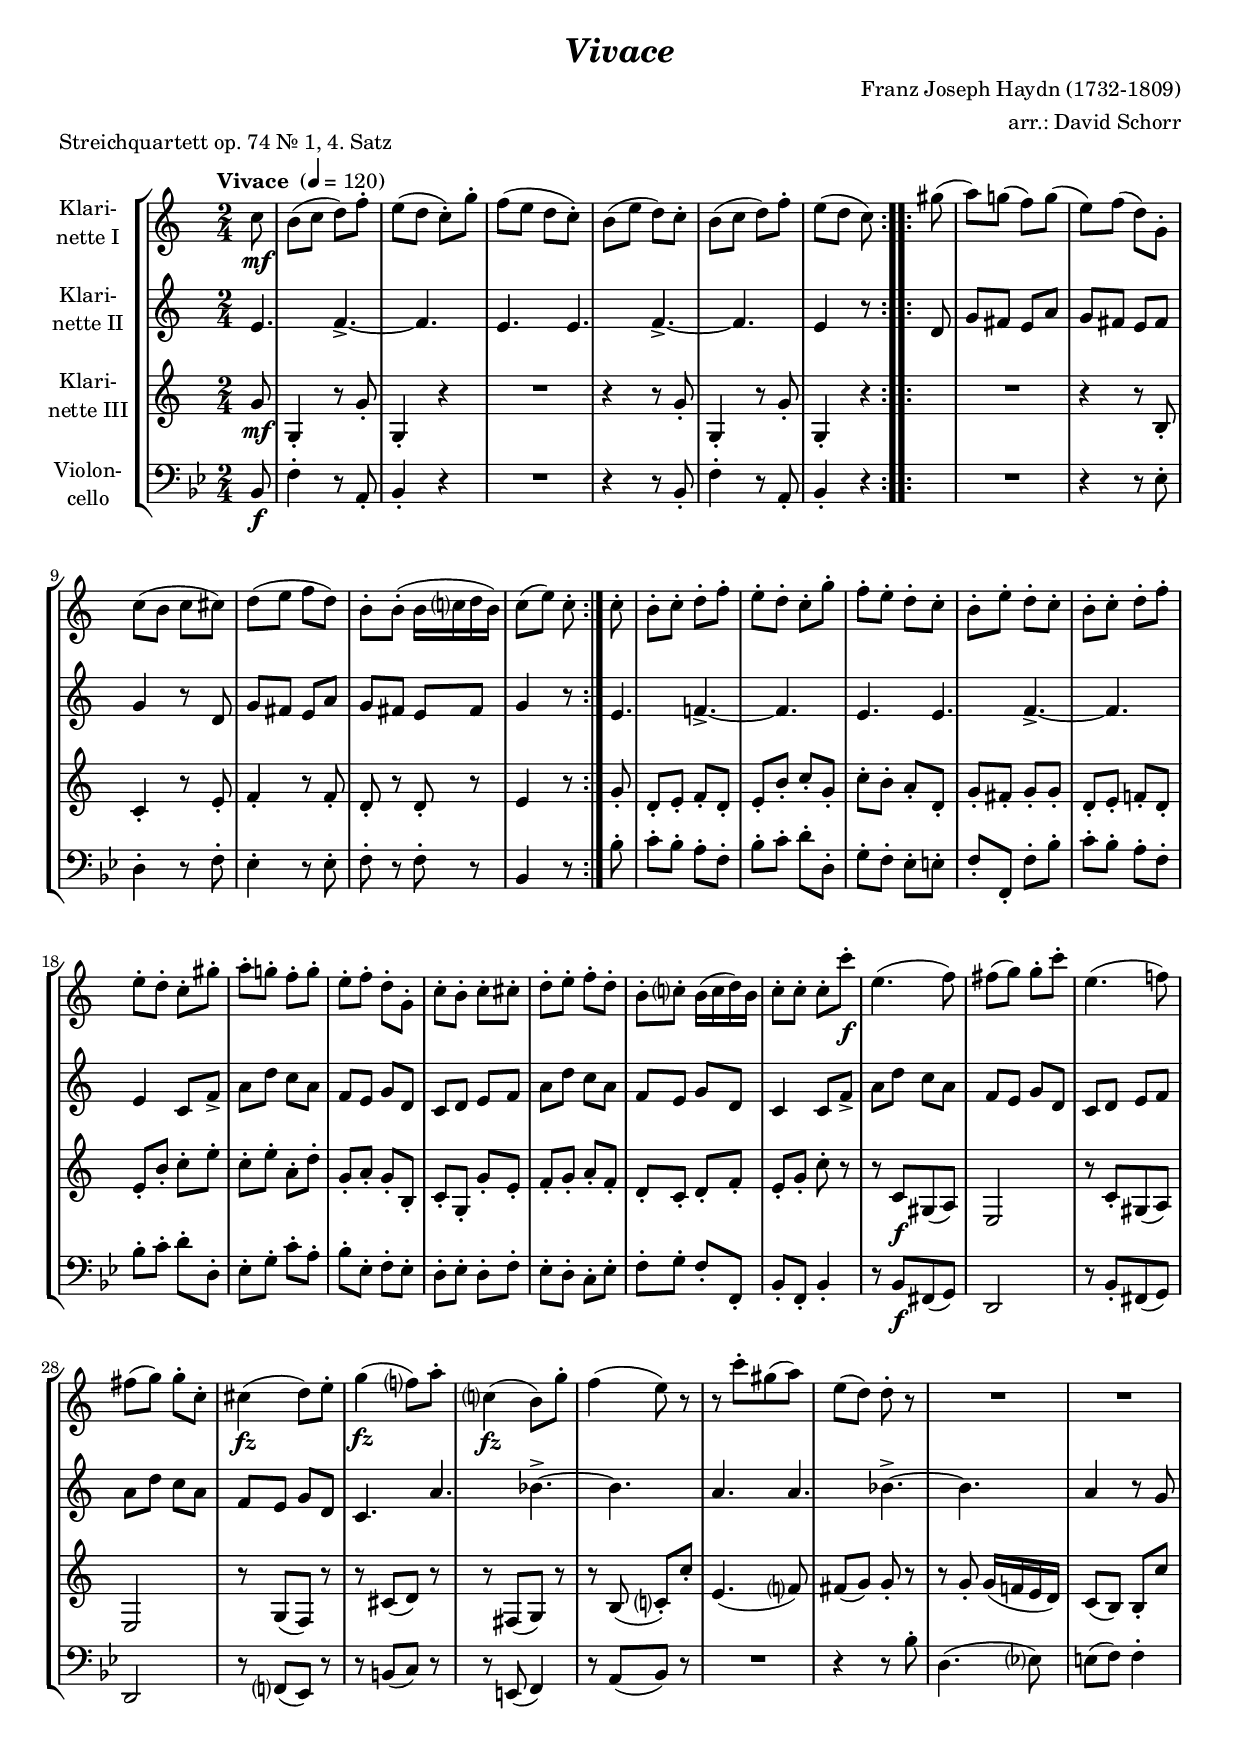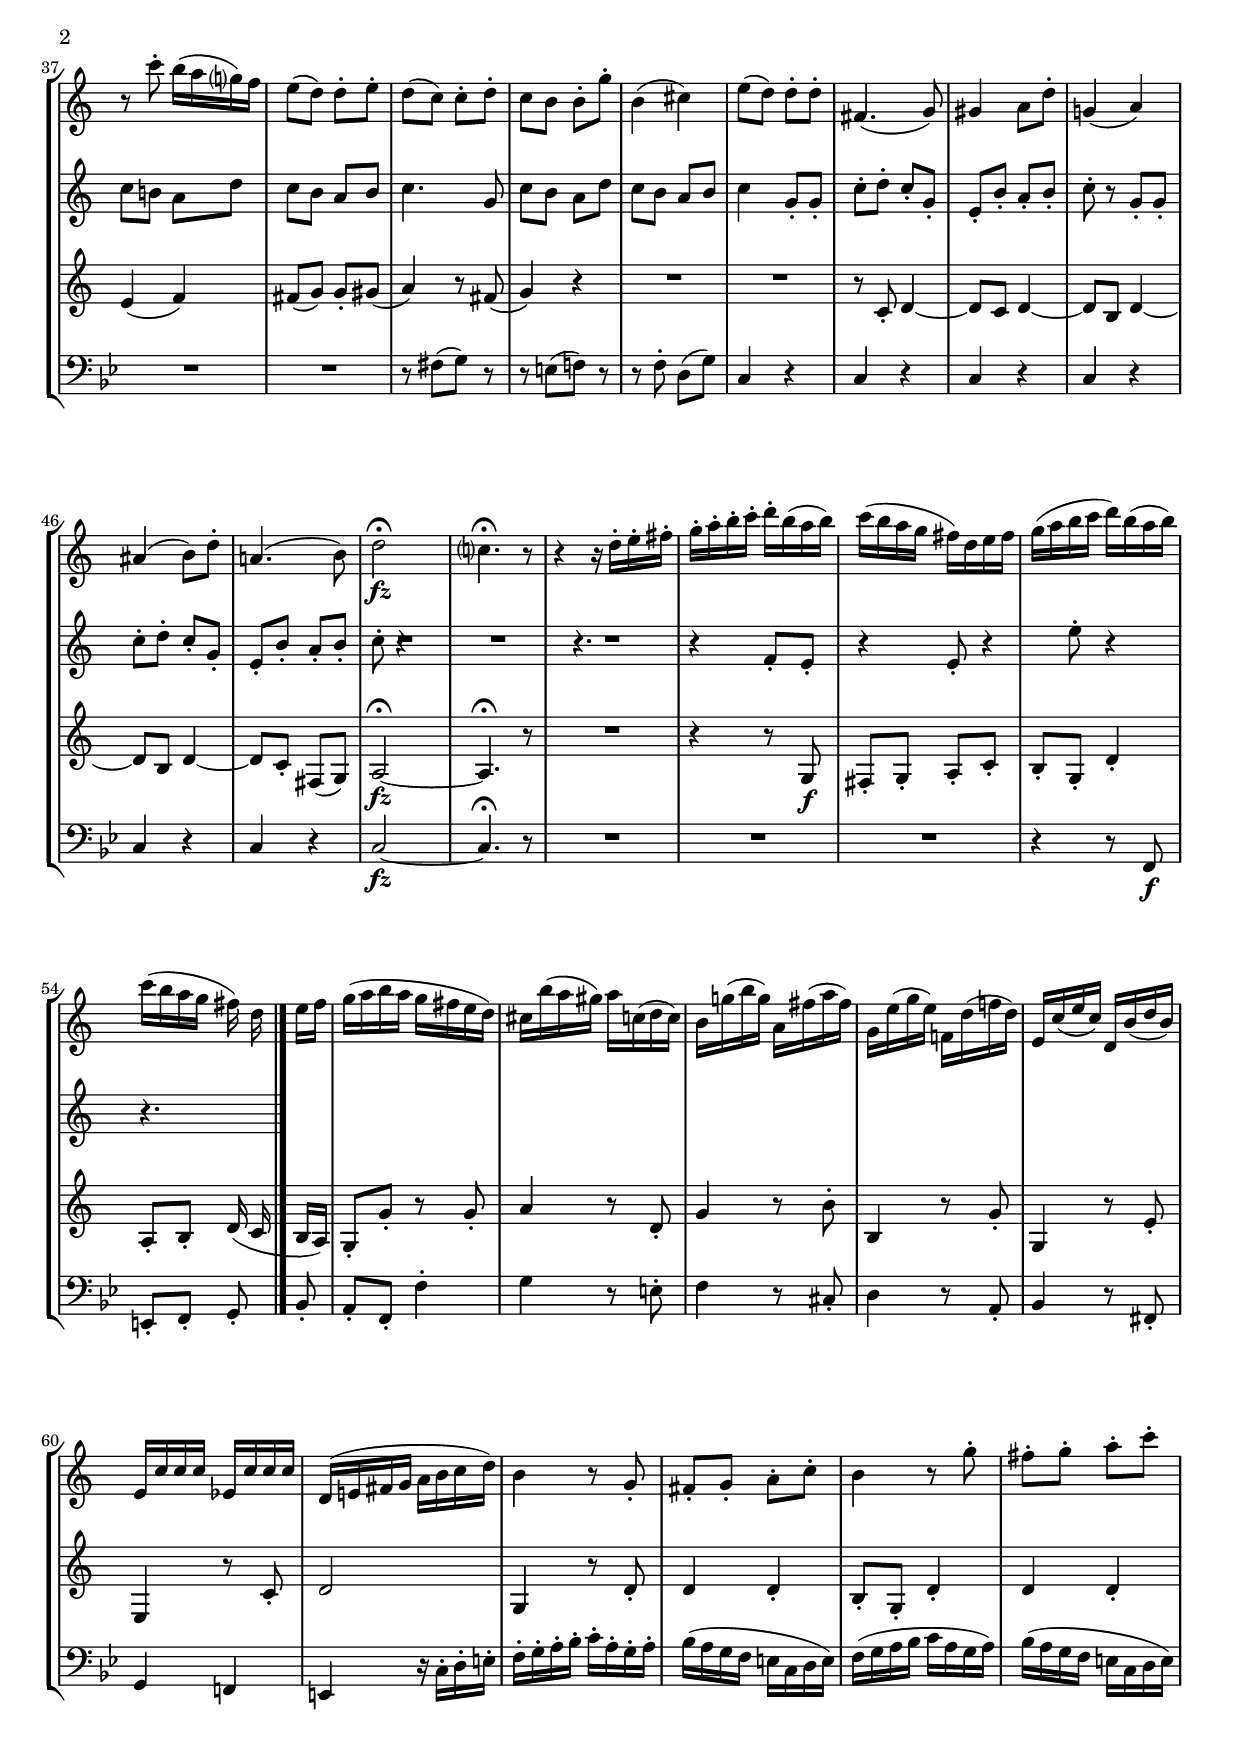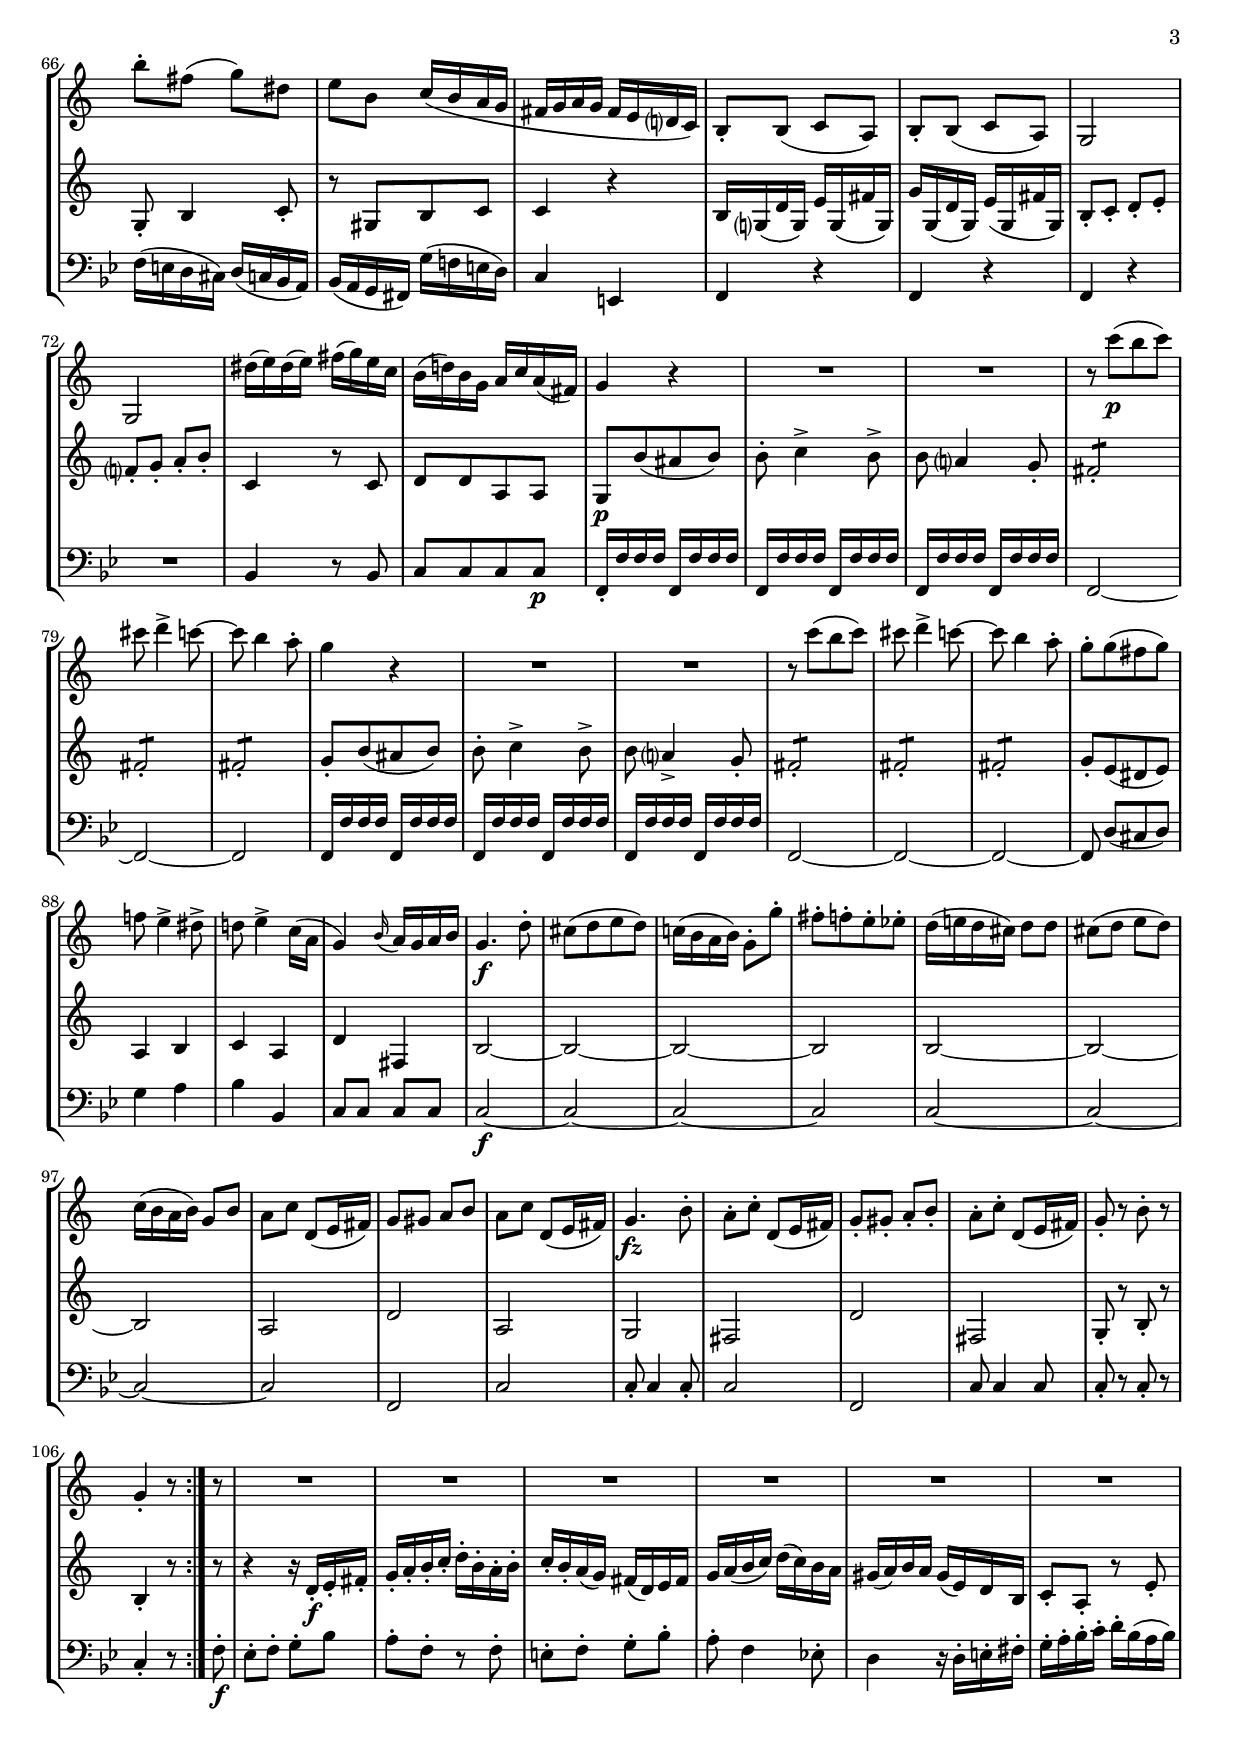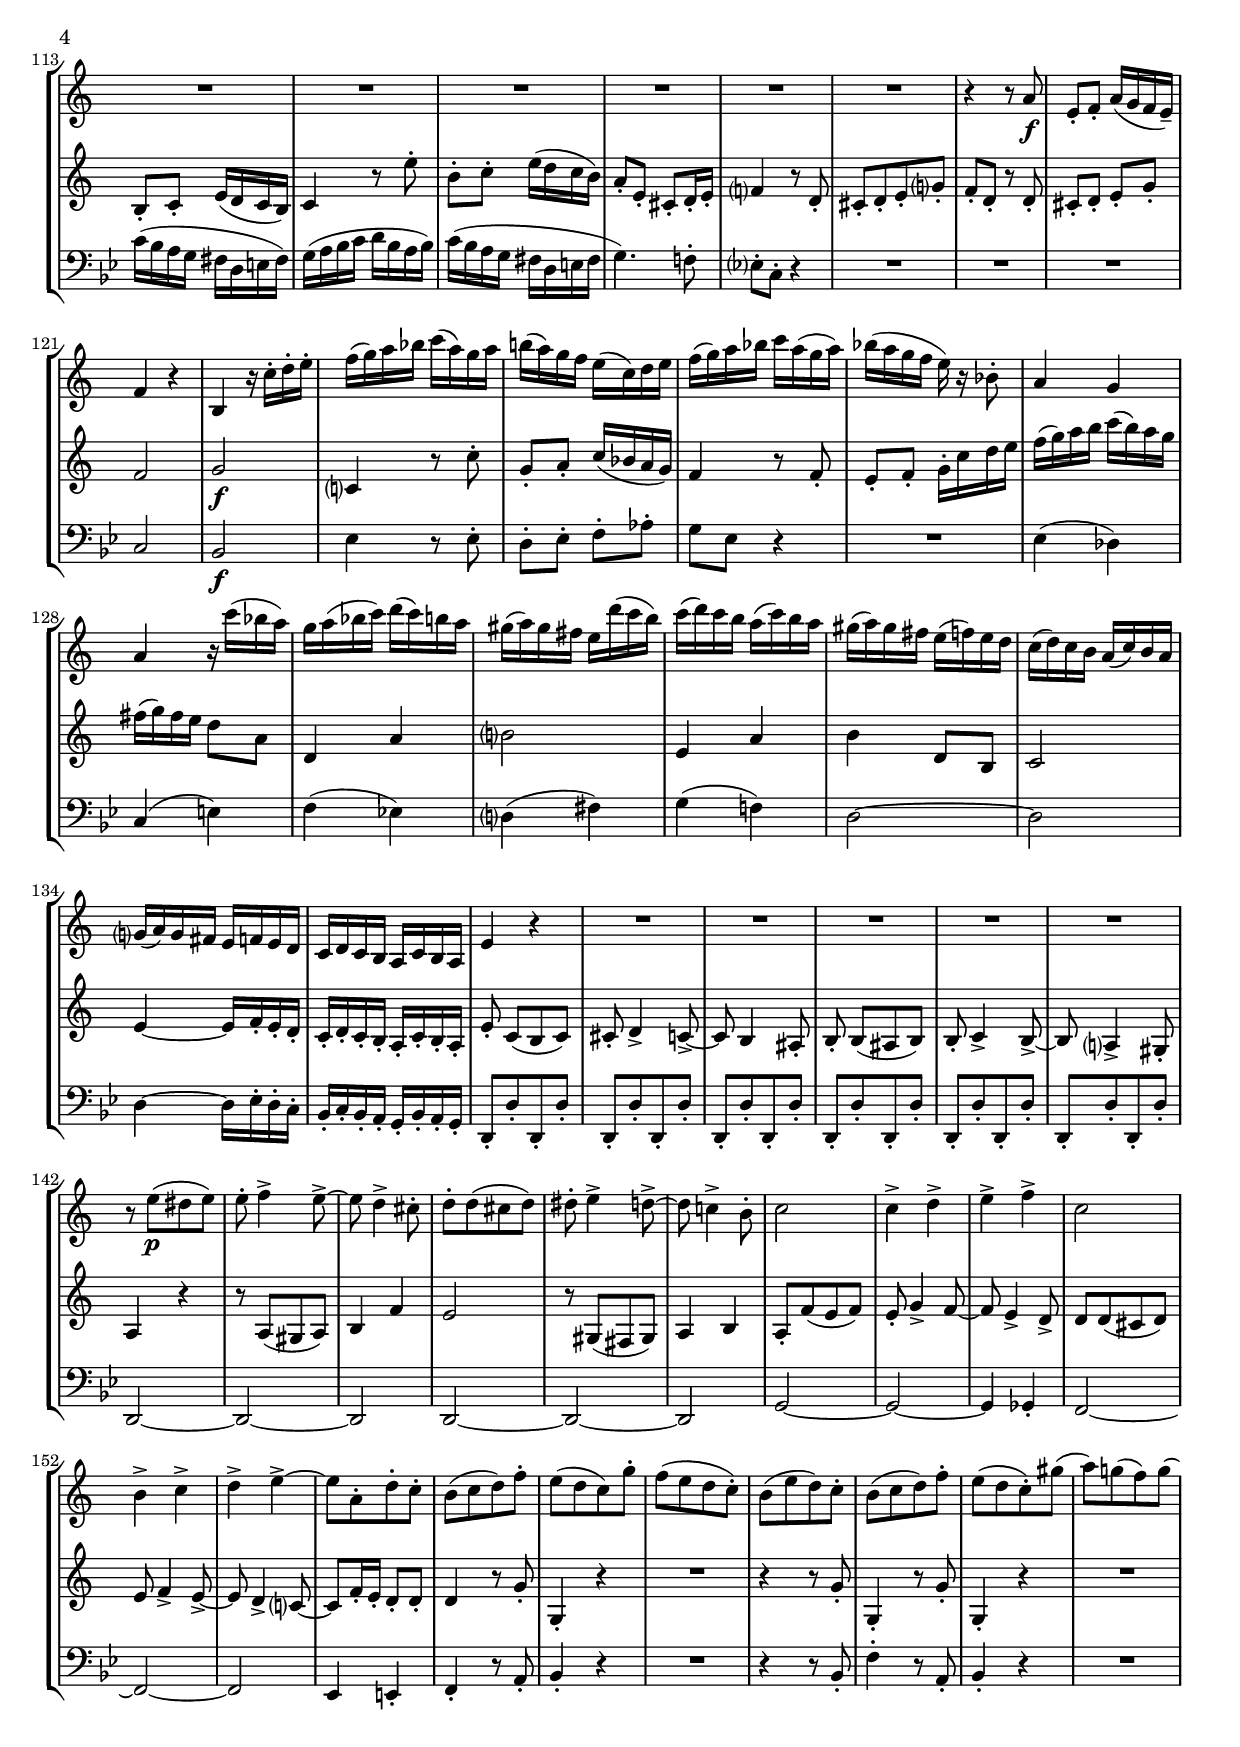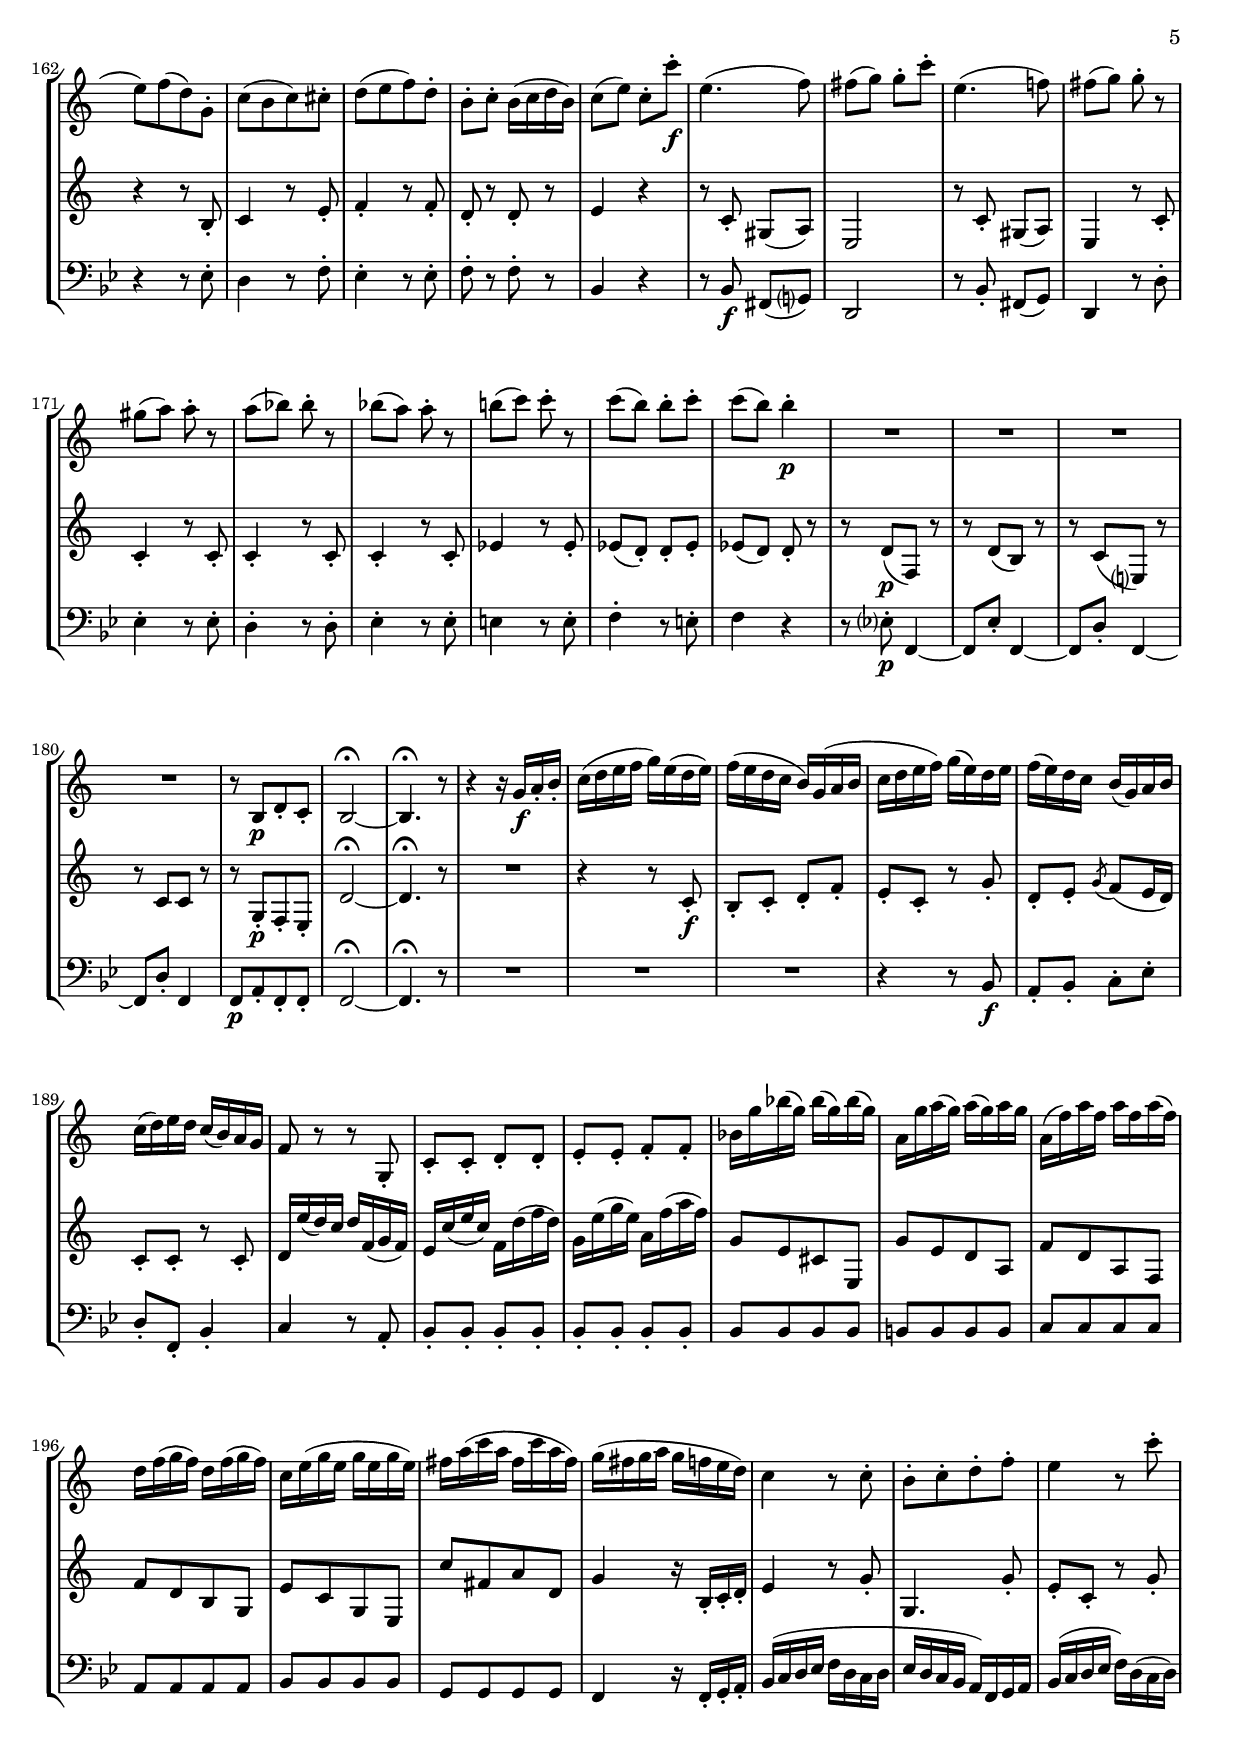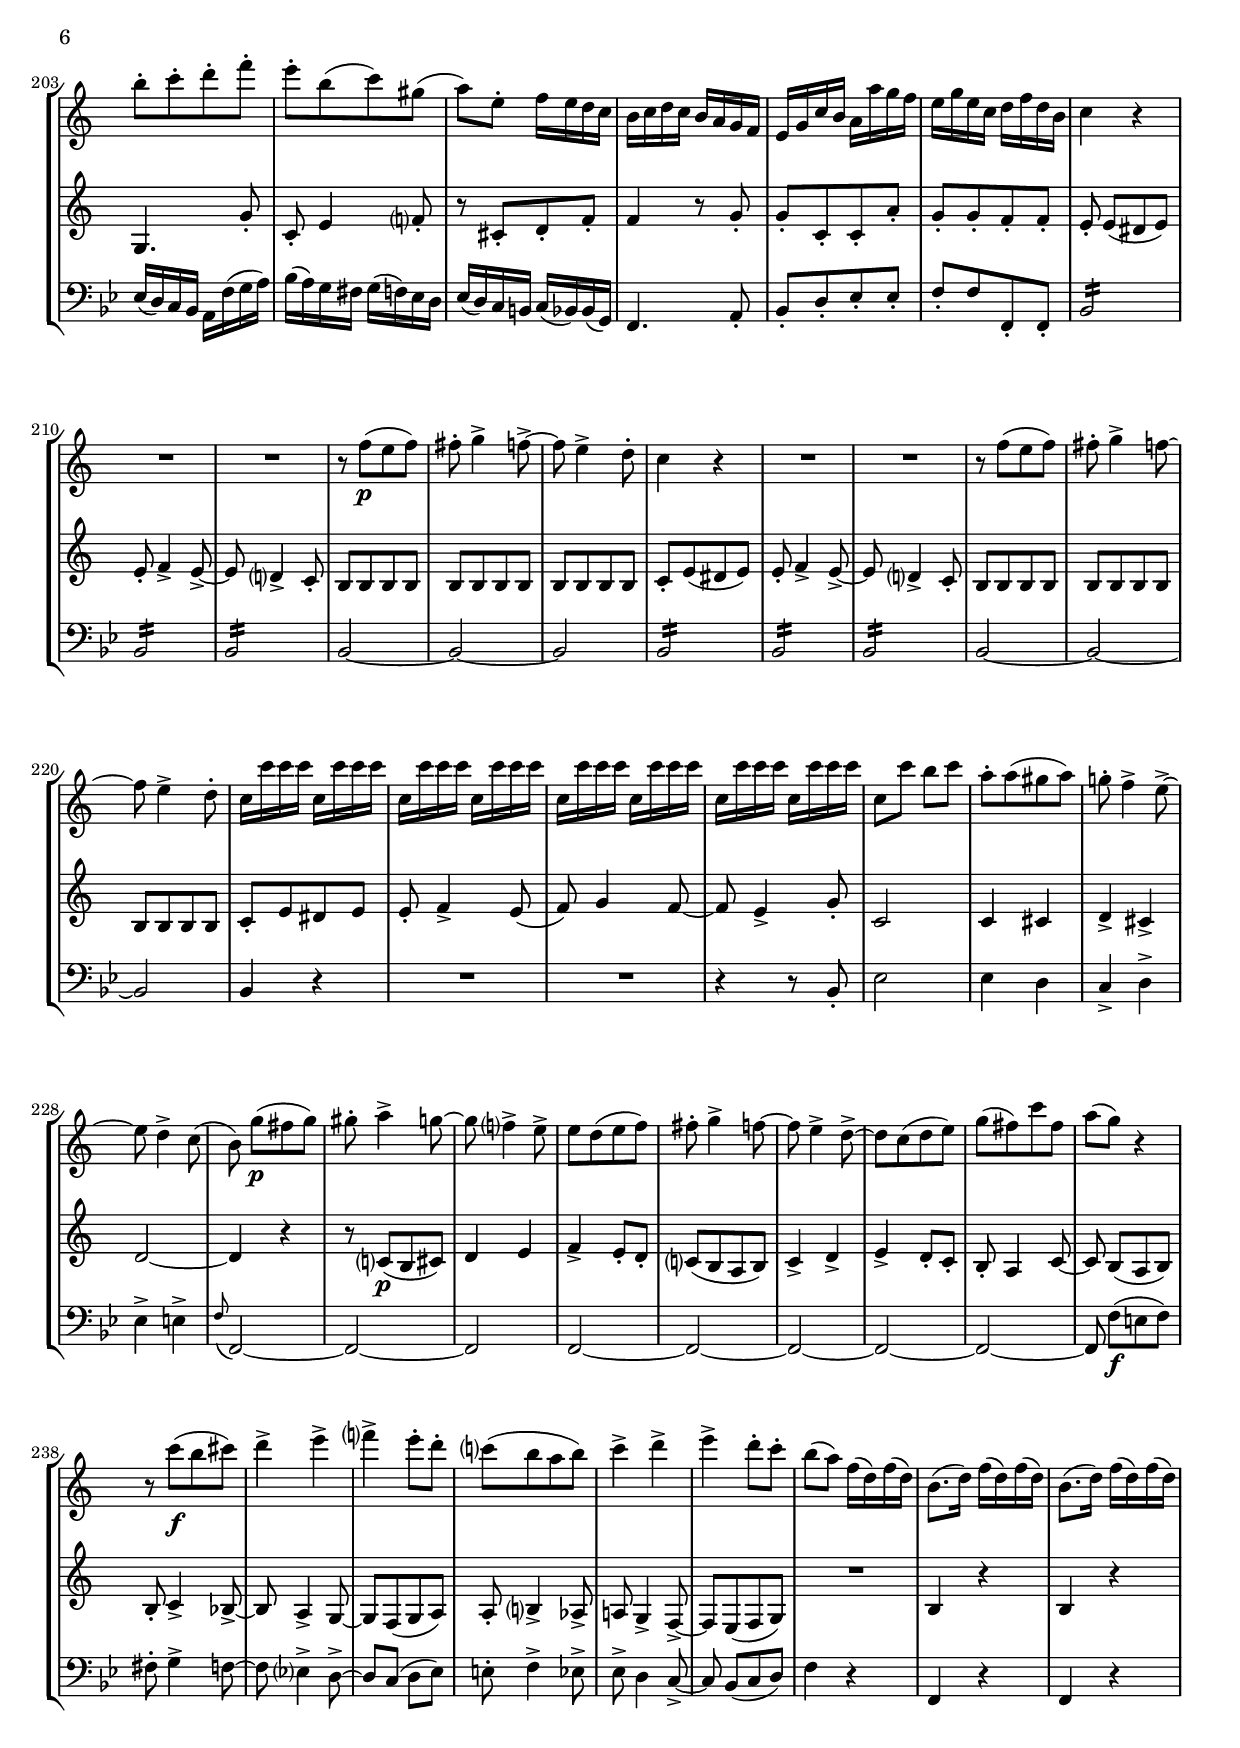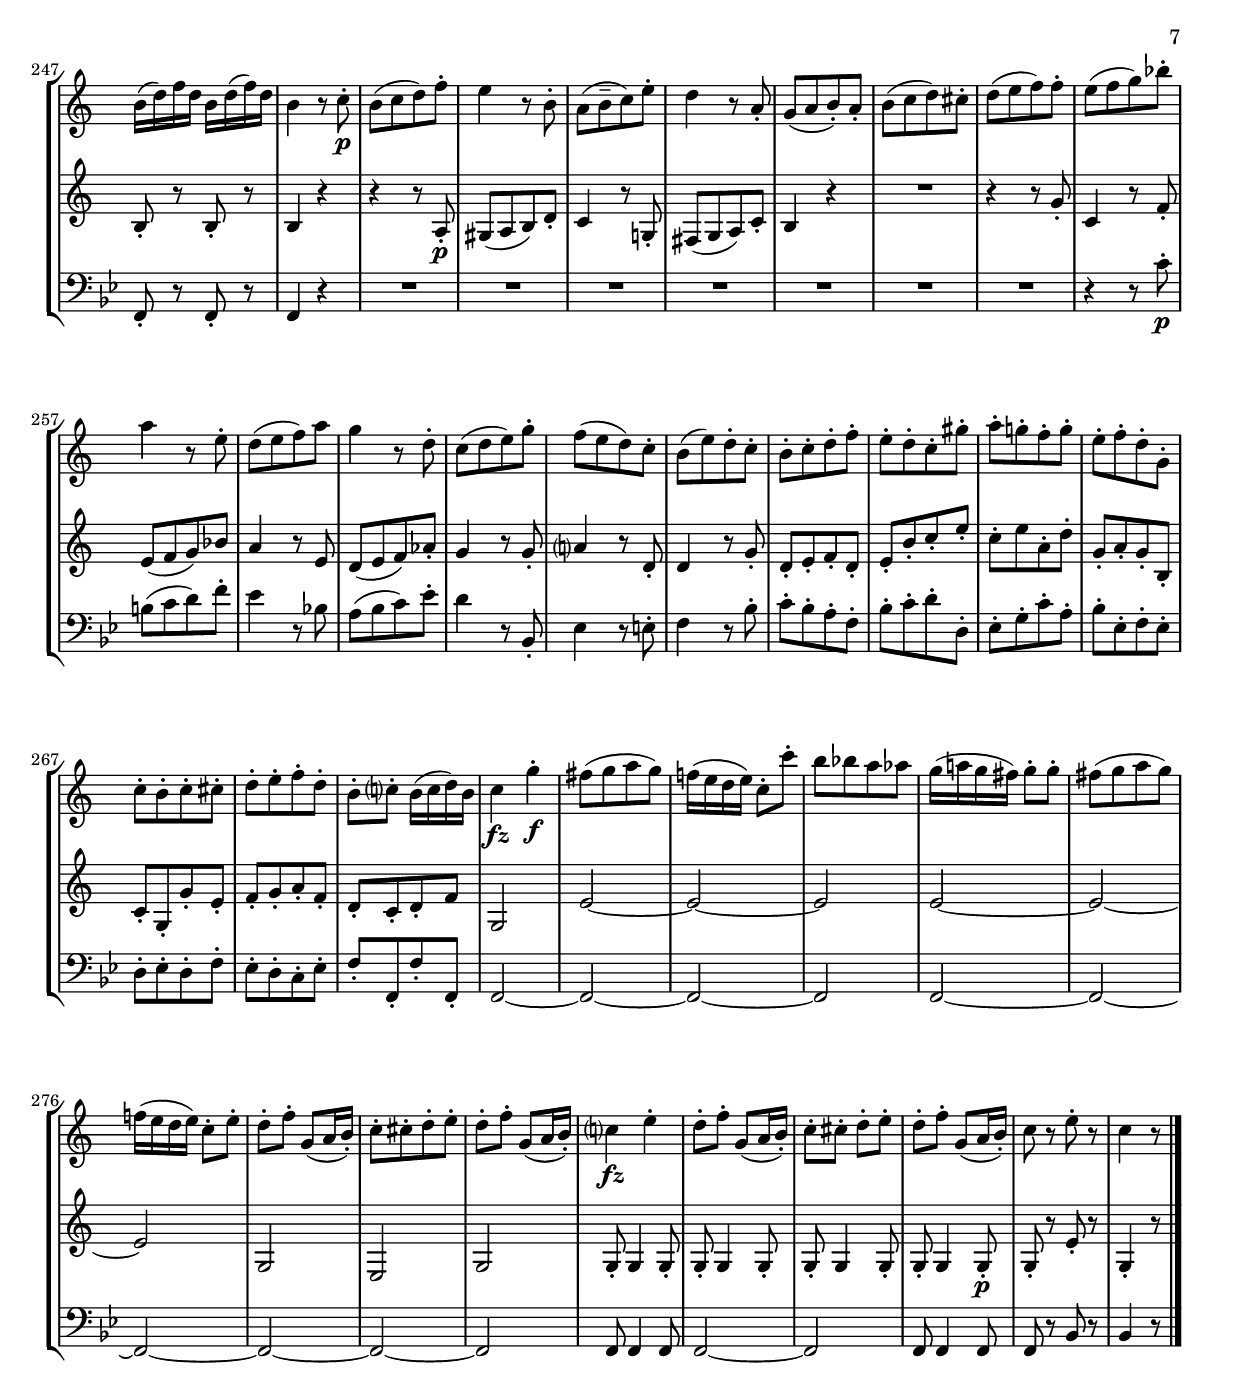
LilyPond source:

\version "2.18.2"
\include "deutsch.ly"

#(set-global-staff-size 18.25)

\header {
  title     = \markup \bold \italic "Vivace"
  composer  = "Franz Joseph Haydn (1732-1809)"
  arranger  = "arr.: David Schorr"
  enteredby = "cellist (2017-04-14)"
  piece     = "Streichquartett op. 74 Nr. 1, 4. Satz"
}

voiceconsts = {
  \key c \major
  \clef "treble"
  \time 2/4
%  \numericTimeSignature
  \compressFullBarRests
  % Set default beaming for all staves
%  \set Timing.beamExceptions = #'()
%  \set Timing.baseMoment     = #(ly:make-moment 1 4)
%  \set Timing.beatStructure  = #'(1 1 1)
  \tempo "Vivace " 4=120
}

mikl = "clarinet"
mifl = "flute"
mist = "string ensemble 1"
miba = "bassoon"
%miba = "harpsichord"
milo = "drawbar organ"

va = \relative c'' {
  \voiceconsts

  \repeat volta 2 {
    \partial 8 c8\mf
    h( c d) f-.
    e( d c)-. g'-.
    f( e d c)-.
    h( e d) c-.
    h( c d) f-.
    e( d c) gis'(
    a) g!( f) g(

    e) f( d) g,-.
    c( h c cis)
    d( e f d)
    h-. h(-. h16 c? d h)
    c8( e) c-. c-.
    h-. c-. d-. f-.
    e-. d-. c-. g'-.

    f-. e-. d-. c-.
    h-. e-. d-. c-.
    h-. c-. d-. f-.
    e-. d-. c-. gis'-.
    a-. g!-. f-. g-.
    e-. f-. d-. g,-.
    c-. h-. c-. cis-.
    d-. e-. f-. d-.

    h-. c?-. h16( c d) h
    c8-. c-. c-. c'-.\f
    e,4.( f8)
    fis( g) g-. c-.
    e,4.( f!8)
    fis( g) g-. c,-.
    cis4(\fz d8) e-.
    g4(\fz f?8) a-.

    c,?4(\fz h8) g'-.
    f4( e8) r
    r c'[-. gis( a)]
    e( d) d-. r
    R2*2
    r8 c'-. h16( a g?) f
    e8( d) d-. e-.
    d( c) c-. d-.

    c h h-. g'-.
    h,4( cis)
    e8( d) d-. d-.
    fis,4.( g8)
    gis4 a8 d-.
    g,!4( a)
    ais( h8) d-.
    a!4.( h8)
    d2\fz\fermata
    c?4.\fermata r8

    r4 r16 d-. e-. fis-.
    g-. a-. h-. c-. d-. h( a h)
    c( h a g fis) d e fis
    g( a h c d) h( a h)
    c( h a g fis) d e fis

    g( a h a g fis e d)
    cis h'( a gis) a c,( d c)
    h g'!( h g) a, fis'( a fis)
    g, e'( g e) f,! d'( f! d)
    e, c'( e c) d, h'( d h)

    e, c' c c es, c' c c
    d,( e! fis g a h c d)
    h4 r8 g-.
    fis-. g-. a-. c-.
    h4 r8 g'-.
    fis-. g-. a-. c-.
    h-. fis( g) dis

    e8 h c16( h a g
    fis g a g fis e d? c)
    h8-. h( c a)
    h-. h( c a)
    g2
    g
    dis''16( e) dis( e) fis( g) e c

    h( d!) h g a c a( fis)
    g4 r
    R2*2
    r8 c'[(\p h c)]
    cis d4-> c8~
    c h4 a8-.
    g4 r
    R2*2

    r8 c[( h c)]
    cis d4-> c8~
    c h4 a8-.
    g[-. g( fis g)]
    f! e4-> dis8->
    d! e4-> c16( a
    g4) \appoggiatura h16 a g a h
    g4.\f d'8-.

    cis[( d e d)]
    c!16( h a h) g8-. g'-.
    fis[-. f-. e-. es]-.
    d16( e! d cis) d8 d
    cis( d e d)
    c16( h a h) g8 h
    a c d,( e16 fis)

    g8 gis a h
    a c d,( e16 fis)
    g4.\fz h8-.
    a-. c-. d,( e16 fis)
    g8-. gis-. a-. h-.
    a-. c-. d,( e16 fis)
    g8-. r h-. r
    g4-. r8
  }
  r
  R2*12
  r4 r8 a\f
  e-. f-. a16( g f e)--
  f4 r
  h, r16 c'-. d-. e-.
  f( g) a b c( a) g a

  h!( a) g f e( c) d e
  f( g) a b c a( g a)
  b( a g f e) r b8-.
  a4 g
  a r16 c'( b a)

  g a( b c) d( c) h a
  gis( a) gis fis e d'( c h)
  c( d) c h a( c) h a
  gis( a) gis fis e( f) e d

  c( d) c h a( c) h a
  g?( a) g fis e f e d
  c d c h a c h a
  e'4 r
  R2*5

  r8 e'[(\p dis e)]
  e-. f4-> e8~->
  e d4-> cis8-.
  d[-. d( cis d)]
  dis-. e4-> d8~->
  d c!4-> h8-.
  c2
  c4-> d->
  e-> f->

  c2
  h4-> c->
  d-> e~->
  e8[ a,-. d-. c]-.
  h[( c d) f]-.
  e[( d c) g']-.
  f[( e d c)]-.
  h[( e d) c]-.
  h[( c d) f]-.
  
  e[( d c)-. gis'(]
  a)[ g!( f) g(]
  e)[ f( d) g,]-.
  c[( h c) cis]-.
  d[( e f) d]-.
  h-. c-. h16( c d h)
  c8( e) c8-. c'-.\f
  e,4.( f8)

  fis( g) g-. c-.
  e,4.( f!8)
  fis( g) g-. r
  gis( a) a-. r
  a( b) b-. r
  b( a) a-. r
  h!( c) c-. r
  c( h) h-. c-.

  c( h) h4-.\p
  R2*4
  r8 h,,[\p d-. c]-.
  h2~\fermata
  h4.\fermata r8
  r4 r16 g'\f a-. h-.
  c( d e f g) e( d e)
  f( e d c h) g( a h

  c d e f) g( e) d e
  f( e) d c h( g) a h
  c( d) e d c( h) a g
  f8 r r g,-.
  c-. c-. d-. d-.
  e-. e-. f-. f-.

  b16 g' b( g) b( g) b( g)
  a, g' a( g) a( g) a g
  a,( f') a f a f a( f)
  d f( g f) d f( g f)
  c e( g e g e g e)

  fis a( c a fis c' a fis)
  g( fis g a g f e d)
  c4 r8 c-.
  h[-. c-. d-. f]-.
  e4 r8 c'-.
  h[-. c-. d-. f]-.
  e[-. h( c) gis](

  a) e-. f16 e d c
  h c d c h a g f
  e g c h a a' g f
  e g e c d f d h
  c4 r
  R2*2

  r8 f[(\p e f)]
  fis-. g4-> f8~->
  f e4-> d8-.
  c4 r
  R2*2
  r8 f[( e f)]
  fis-. g4-> f8~
  f e4-> d8-.

  c16 c' c c c, c' c c
  c, c' c c c, c' c c
  c, c' c c c, c' c c
  c, c' c c c, c' c c
  c,8 c' h c

  a[-. a( gis a)]
  g!-. f4-> e8~->
  e d4-> c8(
  h) g'[(\p fis g)]
  gis-. a4-> g8~
  g f?4-> e8->
  e[ d( e f)]
  fis-. g4-> f8~

  f e4-> d8~->
  d[ c( d e)]
  g[( fis) c' fis,]
  a( g) r4
  r8 c[(\f h cis)]
  d4-> e->
  f?-> e8-. d-.
  c?[( h a h)]
  c4-> d->

  e-> d8-. c-.
  h( a) f16( d) f( d)
  h8.( d16) f( d) f( d)
  h8.( d16) f( d) f( d)
  h( d) f d h d( f) d
  h4 r8 c-.\p
  h[( c d) f]-.

  e4 r8 h-.
  a[( h-- c) e]-.
  d4 r8 a-.
  g[( a h)-. a]-.
  h[( c d) cis]-.
  d[( e f) f]-.
  e[( f g) b]-.
  a4 r8 e-.

  d[( e f) a]
  g4 r8 d-.
  c[( d e) g]-.
  f[( e d) c]-.
  h[( e) d-. c]-.
  h8[-. c-. d-. f]-.
  e[-. d-. c-. gis']-.
  a[-. g!-. f-. g]-.

  e[-. f-. d-. g,]-.
  c[-. h-. c-. cis]-.
  d[-. e-. f-. d]-.
  h-. c?-. h16( c d) h
  c4\fz g'-.\f
  fis8[( g a g)]
  f!16( e d e) c8-. c'-.

  h[ b a as]
  g16( a! g fis) g8-. g-.
  fis[( g a g)]
  f!16( e d e) c8-. e-.
  d-. f-. g,( a16 h)-.
  c8[-. cis-. d-. e]-.

  d-. f-. g,( a16 h)-.
  c?4\fz e-.
  d8-. f-. g,( a16 h)-.
  c8-. cis-. d-. e-.
  d-. f-. g,( a16 h)-.
  c8 r e-. r
  c4 r8 \bar "|."
}

\include "v2.ily"
vc = \relative c'' {
  \voiceconsts

  \repeat volta 2 {
    \partial 8 g8\mf
    g,4-. r8 g'-.
    g,4-. r
    R2
    r4 r8 g'-.
    g,4-. r8 g'-.
    g,4-. r
    R2
    r4 r8 h-.
    c4-. r8 e-.

    f4-. r8 f-.
    d-. r d-. r
    e4 r8 g-.
    d-. e-. f-. d-.
    e-. h'-. c-. g-.
    c-. h-. a-. d,-.
    g-. fis-. g-. g-.
    d-. e-. f!-. d-.
    e-. h'-. c-. e-.

    c-. e-. a,-. d-.
    g,-. a-. g-. h,-.
    c-. g-. g'-. e-.
    f-. g-. a-. f-.
    d-. c-. d-. f-.
    e-. g-. c-. r
    r c,[\f gis( a)]
    e2
    r8 c'[-. gis( a)]
    e2

    r8 g[( f)] r
    r cis'[( d)] r
    r fis,[( g)] r
    r h( c?)-. c'-.
    e,4.( f?8)
    fis( g) g-. r
    r g-. g16( f! e d)
    c8( h) h-. c'
    e,4( f)

    fis8( g) g-. gis(
    a4) r8 fis(
    g4) r
    R2*2
    r8 c,-. d4~
    d8 c d4~
    d8 h d4~
    d8 h d4~
    d8 c-. fis,( g)
    a2~\fermata\fz

    a4.\fermata r8
    R2
    r4 r8 g\f
    fis-. g-. a-. c-.
    h-. g-. d'4-.
    a8-. h-. d16( c h a)
    g8-. g'-. r g-.
    a4 r8 d,-.
    g4 r8 h-.

    h,4 r8 g'-.
    g,4 r8 e'-.
    e,4 r8 c'-.
    d2
    g,4 r8 d'-.
    d4 d-.
    h8-. g-. d'4-.
    d d-.
    g,8-. h4 c8-.
    r gis[ h c]
    c4 r

    h16 g?( d' g,) e' g,( fis' g,)
    g' g,( d' g,) e'( g, fis' g,)
    h8-. c-. d-. e-.
    f?-. g-. a-. h-.
    c,4 r8 c
    d[ d a a]
    g[\p h'( ais h)]
    h-. c4-> h8->

    h a?4 g8-.
    \repeat tremolo 4 fis-.
    \repeat tremolo 4 fis-.
    \repeat tremolo 4 fis-.
    g[-. h( ais h)]
    h-. c4-> h8->
    h a?4-> g8-.
    \repeat tremolo 4 fis-.

    \repeat tremolo 4 fis-.
    \repeat tremolo 4 fis-.
    g[-. e( dis e)]
    a,4 h
    c a
    d fis,
    h2~
    h~
    h~
    h
    h~

    h~
    h
    a
    d
    a
    g
    fis
    d'
    fis,
    g8-. r h-. r
    h4-. r8
  }

  r
  r4 r16 d-.\f e-. fis-.
  g-. a-. h-. c-. d-. h-. a-. h-.
  c-. h-. a( g) fis( d) e fis
  g a( h c) d( c) h a
  gis( a) h a gis( e) d h
  c8-. a-. r e'-.

  h-. c-. e16( d c h)
  c4 r8 e'-.
  h-. c-. e16( d c h)
  a8-. e-. cis-. d16-. e-.
  f?4 r8 d-.
  cis[-. d-. e-. g?]-.
  f-. d-. r d-.
  cis-. d-. e-. g-.
  f2

  g\f
  c,?4 r8 c'-.
  g-. a-. c16( b a g)
  f4 r8 f-.
  e-. f-. g16-. c d e
  f( g) a h c( h) a g
  fis( g) fis e d8 a
  d,4 a'
  h?2

  e,4 a
  h d,8 h
  c2
  e4~ e16 f-. e-. d-.
  c-. d-. c-. h-. a-. c-. h-. a-.
  e'8-. c[( h c)]
  cis-. d4-> c8~->
  c h4 ais8-.
  h-. h[( ais h)]

  h-. c4-> h8~->
  h a?4-> gis8-.
  a4 r
  r8 a[( gis a)]
  h4 f'
  e2
  r8 gis,[( fis gis)]
  a4 h
  a8[-. f'( e f)]
  e-. g4-> f8~

  f e4-> d8->
  d[ d( cis d)]
  e f4-> e8~->
  e d4-> c?8~
  c f16-. e-. d8-. d-.
  d4 r8 g-.
  g,4-. r
  R2
  r4 r8 g'-.

  g,4-. r8 g'-.
  g,4-. r
  R2
  r4 r8 h-.
  c4 r8 e-.
  f4-. r8 f-.
  d-. r d-. r
  e4 r
  r8 c-. gis( a)
  e2

  r8 c'-. gis( a)
  e4 r8 c'-.
  c4-. r8 c-.
  c4-. r8 c-.
  c4-. r8 c-.
  es4 r8 es-.
  es( d)-. d-. es-.
  es( d) d-. r
  r d[(\p f,)] r

  r d'[( h)] r
  r c[( e,?)] r
  r c'[ c] r
  r g[-.\p f-. e]-.
  d'2~\fermata
  d4.\fermata r8
  R2
  r4 r8 c-.\f
  h-. c-. d-. f-.
  e-. c-. r g'-.

  d-. e-. \acciaccatura g f( e16 d)
  c8-. c-. r c-.
  d16 e'( d) c d f,( g f)
  e c'( e c) f, d'( f d)
  g, e'( g e) a, f'( a f)
  g,8[ e cis e,]
  g'[ e d a]

  f'[ d a f]
  f'[ d h g]
  e'[ c g e]
  c''[ fis, a d,]
  g4 r16 h,-. c-. d-.
  e4 r8 g-.
  g,4. g'8-.
  e-. c-. r g'-.
  g,4. g'8-.

  c,-. e4 f?8-.
  r cis[-. d-. f]-.
  f4 r8 g-.
  g[-. c,-. c-. a']-.
  g[-. g-. f-. f]-.
  e-. e[( dis e)]
  e-. f4-> e8~->
  e d?4-> c8-.
  h[ h h h]

  h[ h h h]
  h[ h h h]
  c[-. e( dis e)]
  e-. f4-> e8~->
  e d?4-> c8-.
  h[ h h h]
  h[ h h h]
  h[ h h h]
  c[-. e dis e]

  e-. f4-> e8(
  f) g4 f8~
  f e4-> g8-.
  c,2
  c4 cis
  d-> cis->
  d2~
  d4 r
  r8 c?[(\p h cis)]
  d4 e
  f-> e8-. d-.

  c?[( h a h)]
  c4-> d->
  e-> d8-. c-.
  h-. a4 c8~
  c h[( a h)]
  h-. c4-> b8~->
  b a4-> g8~
  g[ f( g a)]
  a-. h?4-> as8->

  a! g4-> f8~->
  f[ e( f g)]
  R2
  h4 r
  h r
  h8-. r h-. r
  h4 r
  r r8 a-.\p
  gis[( a h) d]-.
  c4 r8 g!-.

  fis[( g a) c]-.
  h4 r
  R2
  r4 r8 g'-.
  c,4 r8 f-.
  e[( f g) b]
  a4 r8 e
  d[( e f) as]-.
  g4 r8 g-.
  a?4 r8 d,-.

  d4 r8 g-.
  d[-. e-. f-. d]-.
  e[-. h'-. c-. e]-.
  c[-. e a,-. d]-.
  g,[-. a-. g-. h,]-.
  c[-. g-. g'-. e]-.
  f[-. g-. a-. f]-.
  d[-. c-. d-. f]
  g,2
  e'~

  e~
  e
  e~
  e~
  e
  g,
  e
  g

  g8-. g4 g8-.
  g-. g4 g8-.
  g-. g4 g8-.
  g-. g4 g8-.\p
  g-. r e'-. r
  g,4-. r8 \bar "|."
}

vd = \relative c {
  \voiceconsts
  \clef "bass"

  \repeat volta 2 {
    \partial 8 c8\f
    g'4-. r8 h,-.
    c4-. r
    R2
    r4 r8 c-.
    g'4-. r8 h,-.
    c4-. r
    R2
    r4 r8 f-.

    e4-. r8 g-.
    f4-. r8 f-.
    g-. r g-. r
    c,4 r8 c'-.
    d-. c-. h-. g-.
    c-. d-. e-. e,-.
    a-. g-. f-. fis-.
    g-. g,-. g'-. c-.
    d-. c-. h-. g-.

    c-. d-. e-. e,-.
    f-. a-. d-. h-.
    c-. f,-. g-. f-.
    e-. f-. e-. g-.
    f-. e-. d-. f-.
    g-. a-. g-. g,-.
    c-. g-. c4-.
    r8 c[\f gis( a)]
    e2

    r8 c'[-. gis( a)]
    e2
    r8 g?[( f)] r
    r cis'[( d)] r
    r fis,( g4)
    r8 h[( c)] r
    R2
    r4 r8 c'-.
    e,4.( f?8)

    fis( g) g4-.
    R2*2
    r8 gis[( a)] r
    r fis[( g!)] r
    r g-. e( a)
    d,4 r
    d r
    d r
    d r
    d r

    d r
    d2~\fz
    d4.\fermata r8
    R2*3
    r4 r8 g,\f
    fis-. g-. a-. c-.
    h-. g-. g'4-.
    a r8 fis-.
    g4 r8 dis-.
    e4 r8 h-.

    c4 r8 gis-.
    a4 g!
    fis r16 d'-. e-. fis-.
    g-. a-. h-. c-. d-. h-. a-. h-.
    c( h a g fis d e fis)
    g( a h c d h a h)

    c( h a g fis d e fis)
    g( fis e dis) e( d c h)
    c( h a gis) a'( g! fis e)
    d4 fis,
    g r
    g r
    g r

    R2
    c4 r8 c
    d[ d d d]\p
    g,16-. g' g g g, g' g g
    g, g' g g g, g' g g
    g, g' g g g, g' g g
    g,2~

    g~
    g
    g16 g' g g g, g' g g
    g, g' g g g, g' g g
    g, g' g g g, g' g g
    g,2~
    g~
    g~

    g8 e'[( dis e)]
    a4 h
    c c,
    d8 d d d
    d2~\f
    d~
    d~
    d
    d~
    d~
    d~
    d
    g,

    d'
    d8-. d4 d8-.
    d2
    g,
    d'8 d4 d8
    d-. r d-. r
    d4-. r8
  }
  g-.\f
  f-. g-. a-. c
  h-. g-. r g-.
  fis-. g-. a-. c-.

  h-. g4 f!8-.
  e4 r16 e-. fis-. gis-.
  a-. h-. c-. d-. e-. c( h c)
  d( c h a gis e fis gis)
  a( h c d e c h c)
  d( c h a gis e fis gis

  a4.) g!8-.
  f?-. d-. r4
  R2*3
  d2
  c\f
  f4 r8 f-.
  e-. f-. g-. b-.
  a f r4
  R2
  f4( es)

  d( fis)
  g( f!)
  e?( gis)
  a( g!)
  e2~
  e
  e4~ e16 f-. e-. d-.
  c-. d-. c-. h-. a-. c-. h-. a-.
  e8[-. e'-. e,-. e']-.
  e,[-. e'-. e,-. e']-.

  e,[-. e'-. e,-. e']-.
  e,[-. e'-. e,-. e']-.
  e,[-. e'-. e,-. e']-.
  e,[-. e'-. e,-. e']-.
  e,2~
  e~
  e
  e~
  e~
  e
  a~
  a~
  a4 as-.
  g2~
  g~
  g
  f4 fis-.
  g-. r8 h-.
  c4-. r
  R2
  r4 r8 c-.
  g'4-. r8 h,-.
  c4-. r

  R2
  r4 r8 f-.
  e4 r8 g-.
  f4-. r8 f-.
  g-. r g-. r
  c,4 r
  r8 c\f gis( a?)
  e2
  r8 c'-. gis( a)

  e4 r8 e'-.
  f4-. r8 f-.
  e4-. r8 e-.f4-. r8 f-.
  fis4 r8 fis-.
  g4-. r8 fis-.
  g4 r
  r8 f?-.\p g,4~
  g8 f'-. g,4~
  g8 e'-. g,4~

  g8 e'-. g,4
  g8[\p h-. g-. g]-.
  g2~\fermata
  g4.\fermata r8
  R2*3
  r4 r8 c\f
  h-. c-. d-. f-.
  e-. g,-. c4-.
  d r8 h-.
  c-. c-. c-. c-.

  c-. c-. c-. c-.
  c[ c c c]
  cis[ cis cis cis]
  d[ d d d]
  h[ h h h]
  c[ c c c]
  a[ a a a]
  g4 r16 g-. a-. h-.

  c( d e f g e d e
  f e d c h) g a h
  c( d e f g) e( d e)
  f( e) d c h g'( a h)
  c( h) a gis a( g) f e

  f( e) d cis d( c) c( a)
  g4. h8-.
  c[-. e-. f-. f]-.
  g[-. g g,-. g]-.
  \repeat tremolo 8 c16
  \repeat tremolo 8 c
  
  \repeat tremolo 8 c
  c2~
  c~
  c
  \repeat tremolo 8 c16
  \repeat tremolo 8 c
  \repeat tremolo 8 c

  c2~
  c~
  c
  c4 r
  R2*2
  r4 r8 c-.
  f2
  f4 e
  d-> e->
  f-> fis->
  \appoggiatura g8 g,2~
  g~

  g
  g~
  g~
  g~
  g~
  g~
  g8 g'[(\f fis g)]
  gis-. a4-> g8~
  g f?4-> e8~->
  e d( e f)
  fis-. g4-> f8->

  f-> e4 d8~->
  d c[( d e)]
  g4 r
  g, r
  g r
  g8-. r g-. r
  g4 r
  R2*7
  r4 r8 d''-.\p
  cis[( d e) g]-.

  f4 r8 c!
  h[( c d) f]-.
  e4 r8 c,-.
  f4 r8 fis-.
  g4 r8 c-.
  d[-. c-. h-. g]-.
  c[-. d-. e-. e,]-.
  f[-. a-. d-. h]-.
  c[-. f,-. g-. f]-.

  e[-. f-. e-. g]-.
  f[-. e-. d-. f]-.
  g[-. g,-. g'-. g,]-.
  g2~
  g~
  g~
  g
  g~
  g~
  g~

  g~
  g~
  g
  g8 g4 g8
  g2~
  g
  g8 g4 g8
  g r c r
  c4 r8 \bar "|."
}


music = \new StaffGroup <<
      \new Staff {
	\set Staff.midiInstrument = \mikl
	\set Staff.instrumentName = \markup \center-column { "Klari-" "nette I" }
	\transpose c c { \va }
      }

      \new Staff {
	\set Staff.midiInstrument = \mikl
	\set Staff.instrumentName = \markup \center-column { "Klari-" "nette II" }
	\transpose c c { \vb }
      }

      \new Staff {
	\set Staff.midiInstrument = \mikl
	\set Staff.instrumentName = \markup \center-column { "Klari-" "nette III" }
	\transpose c c { \vc }
      }

      \new Staff {
	\set Staff.midiInstrument = \miba
	\set Staff.instrumentName = \markup \center-column { "Violon-" "cello" }
	\transpose c b, { \vd }
      }
>>

\book {
  \score {
    \music
    \layout {}
  }

  \score {
    \unfoldRepeats \music

    \midi {
      \context {
        \Score
      }
    }
  }
}
